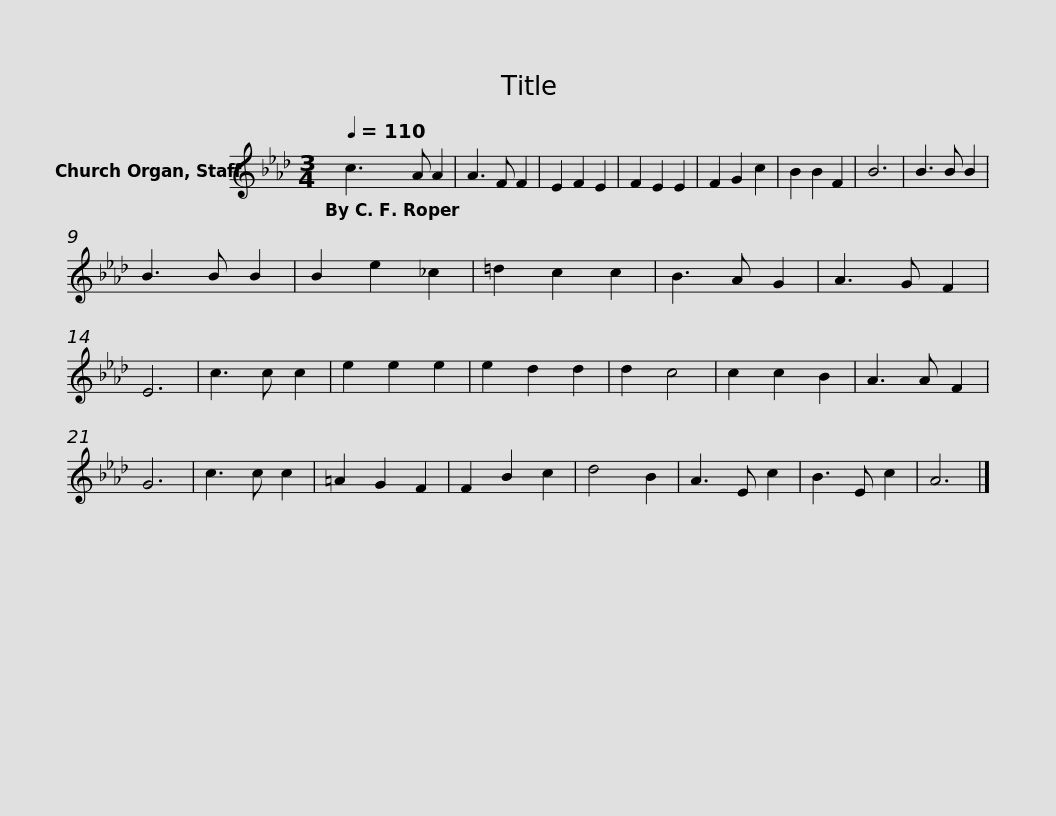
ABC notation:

X:1
L:1/8
Q:1/4=110
M:3/4
I:linebreak $
K:Ab
V:1 treble
V:1
 c3 A A2 | A3 F F2 | E2 F2 E2 | F2 E2 E2 | F2 G2 c2 | %5
 B2 B2 F2 | B6 | B3 B B2 | B3 B B2 | B2 e2 _c2 | %10
 =d2 c2 c2 |$ B3 A G2 | A3 G F2 | E6 | c3 c c2 | %15
 e2 e2 e2 | e2 d2 d2 | d2 c4 | c2 c2 B2 | A3 A F2 | %20
 G6 | c3 c c2 | =A2 G2 F2 |$ F2 B2 c2 | d4 B2 | %25
 A3 E c2 | B3 E c2 | A6 |] %28
